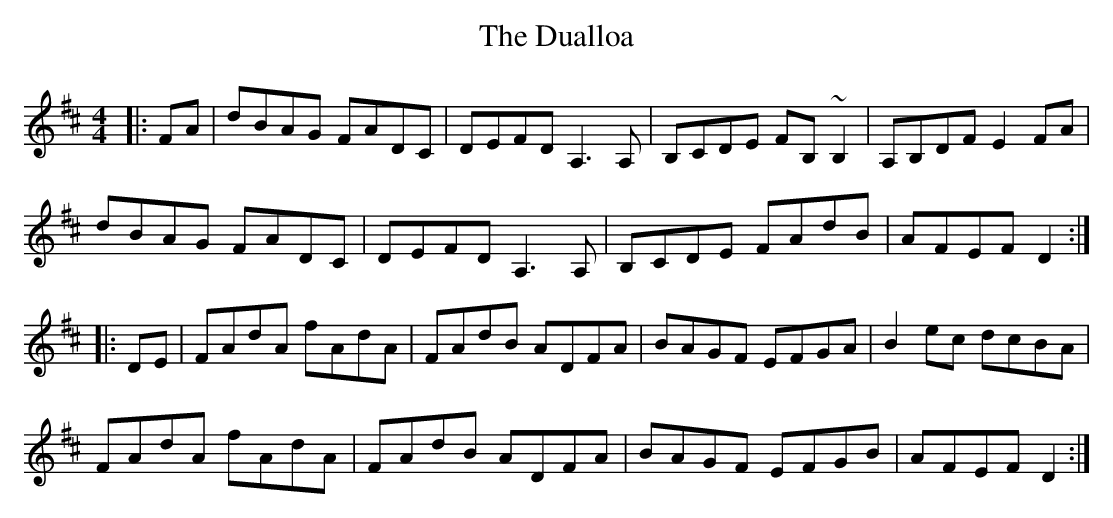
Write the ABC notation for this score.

X:1
T: The Dualloa
M: 4/4
L: 1/8
K: Dmaj
|:FA|dBAG FADC|DEFD A,3A,|B,CDE FB,~B,2|A,B,DF E2FA|
dBAG FADC|DEFD A,3A,|B,CDE FAdB|AFEF D2:|
|:DE|FAdA fAdA|FAdB ADFA|BAGF EFGA|B2ec dcBA|
FAdA fAdA|FAdB ADFA|BAGF EFGB|AFEF D2:|
